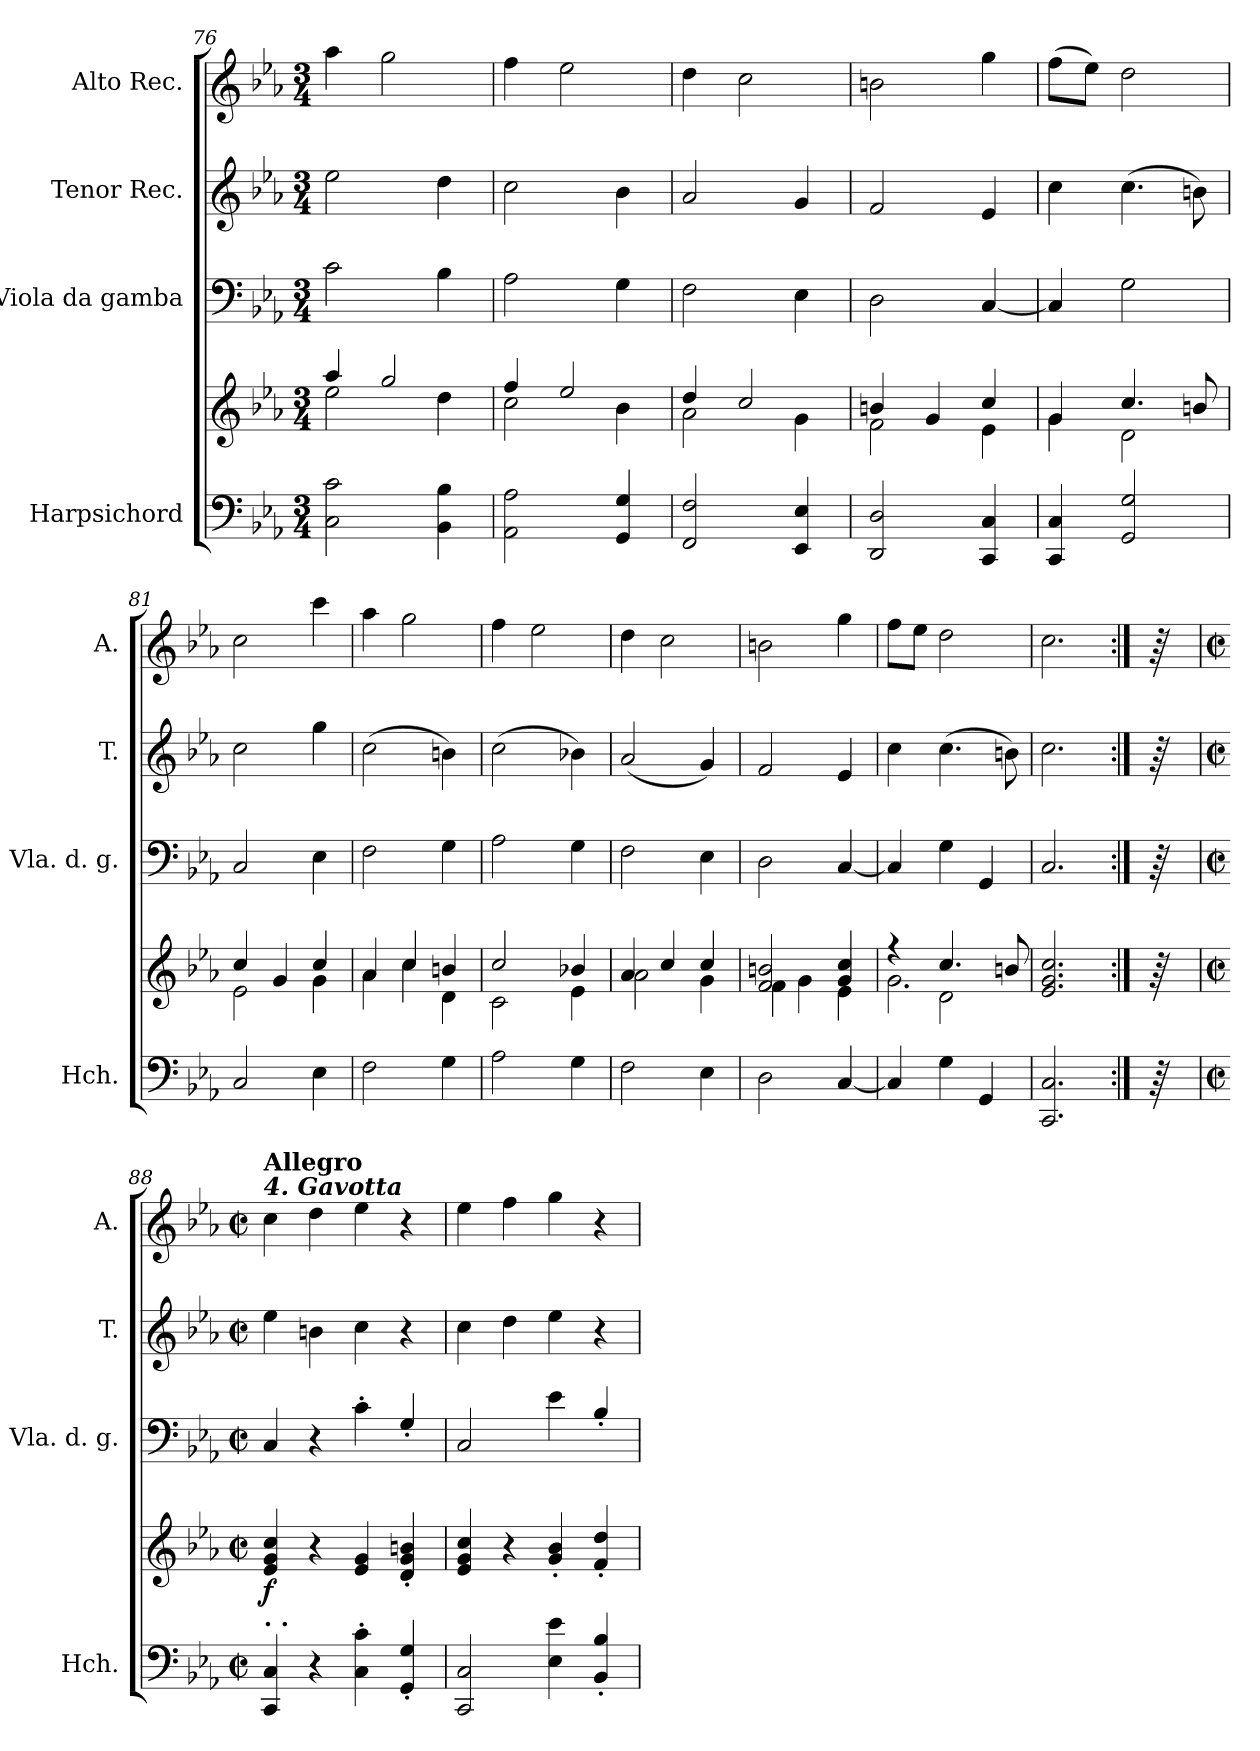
**kern	**kern	**dynam	**kern	**kern	**kern
*part4	*part4	*part4	*part3	*part2	*part1
*staff5	*staff4	*staff4/5	*staff3	*staff2	*staff1
*I"Harpsichord	*	*	*I"Viola da gamba	*I"Tenor Rec.	*I"Alto Rec.
*I'Hch.	*	*	*I'Vla. d. g.	*I'T.	*I'A.
*clefF4	*clefG2	*	*clefF4	*clefG2	*clefG2
*k[b-e-a-]	*k[b-e-a-]	*	*k[b-e-a-]	*k[b-e-a-]	*k[b-e-a-]
*M3/4	*M3/4	*	*M3/4	*M3/4	*M3/4
=76	=76	=76	=76	=76	=76
*	*^	*	*	*	*
2C\ 2c\	4aa-/	2ee-\	.	2c\	2ee-\	4aa-\
.	2gg/	.	.	.	.	2gg\
4BB-\ 4B-\	.	4dd\	.	4B-\	4dd\	.
=77	=77	=77	=77	=77	=77	=77
2AA-\ 2A-\	4ff/	2cc\	.	2A-\	2cc\	4ff\
.	2ee-/	.	.	.	.	2ee-\
4GG/ 4G/	.	4b-\	.	4G\	4b-\	.
!!LO:LB:g=z
=78	=78	=78	=78	=78	=78	=78
2FF/ 2F/	4dd/	2a-\	.	2F\	2a-/	4dd\
.	2cc/	.	.	.	.	2cc\
4EE-/ 4E-/	.	4g\	.	4E-\	4g/	.
=79	=79	=79	=79	=79	=79	=79
2DD/ 2D/	4bn/	2f\	.	2D\	2f/	2bn\
.	4g/	.	.	.	.	.
4CC/ 4C/	4cc/	4e-\	.	[4C/	4e-/	4gg\
=80	=80	=80	=80	=80	=80	=80
4CC/ 4C/	4g/	4g\	.	4C/]	4cc\	(8ff\L
.	.	.	.	.	.	8ee-\J)
2GG/ 2G/	4.cc/	2d\	.	2G\	(4.cc\	2dd\
.	8bn/	.	.	.	8bn\)	.
=81	=81	=81	=81	=81	=81	=81
2C/	4cc/	2e-\	.	2C/	2cc\	2cc\
.	4g/	.	.	.	.	.
4E-\	4cc/	4g\	.	4E-\	4gg\	4ccc\
=82	=82	=82	=82	=82	=82	=82
2F\	4a-/	4a-\	.	2F\	(2cc\	4aa-\
.	4cc/	4cc\	.	.	.	2gg\
4G\	4bn/	4d\	.	4G\	4bn\)	.
=83	=83	=83	=83	=83	=83	=83
2A-\	2cc/	2c\	.	2A-\	(2cc\	4ff\
.	.	.	.	.	.	2ee-\
4G\	4b-X/	4e-\	.	4G\	4b-X\)	.
=84	=84	=84	=84	=84	=84	=84
2F\	4a-/	2a-\	.	2F\	(2a-/	4dd\
.	4cc/	.	.	.	.	2cc\
4E-\	4cc/	4g\	.	4E-\	4g/)	.
=85	=85	=85	=85	=85	=85	=85
2D\	2f/ 2bn/	4f\	.	2D\	2f/	2bn\
.	.	4g\	.	.	.	.
[4C/	4g/ 4cc/	4e-\	.	[4C/	4e-/	4gg\
=86	=86	=86	=86	=86	=86	=86
*	*	*^	*	*	*	*
4C/]	4r	2.g\	4ryy	.	4C/]	4cc\	8ff\L
.	.	.	.	.	.	.	8ee-\J
4G\	4.cc/	.	2d\	.	4G\	(4.cc\	2dd\
4GG/	.	.	.	.	4GG/	.	.
.	8bn/	.	.	.	.	8bn\)	.
*	*v	*v	*v	*	*	*	*
=87	=87	=87	=87	=87	=87
2.CC/ 2.C/	2.e-/ 2.g/ 2.cc/	.	2.C/	2.cc\	2.cc\
=87X1:|!	=87X1:|!	=87X1:|!	=87X1:|!	=87X1:|!	=87X1:|!
64r	64r	.	64r	64r	64r
!!LO:PB:g=z
=88	=88	=88	=88	=88	=88
*M2/2	*M2/2	*	*M2/2	*M2/2	*M2/2
*met(c|)	*met(c|)	*	*met(c|)	*met(c|)	*met(c|)
*	*	*	*	*	*MM200
!	!	!	!	!	!LO:TX:a:Bi:t=4. Gavotta
!	!	!	!	!	!LO:TX:a:B:t=Allegro
!	!LO:TX:b:B:t=. .	!	!	!	!
!	!	!LO:DY:b	!	!	!
4CC/ 4C/	4e-/ 4g/ 4cc/	f	4C/	4ee-\	4cc\
4r	4r	.	4r	4bn\	4dd\
4C\' 4c\'	4e-/ 4g/	.	4c'\	4cc\	4ee-\
4GG/' 4G/'	4d/' 4g/' 4bn/'	.	4G'/	4r	4r
=89	=89	=89	=89	=89	=89
2CC/ 2C/	4e-/ 4g/ 4cc/	.	2C/	4cc\	4ee-\
.	4r	.	.	4dd\	4ff\
4E-\ 4e-\	4g/' 4b-/'	.	4e-\	4ee-\	4gg\
4BB-/' 4B-/'	4f/' 4dd/'	.	4B-'/	4r	4r
=	=	=	=	=	=
*-	*-	*-	*-	*-	*-
